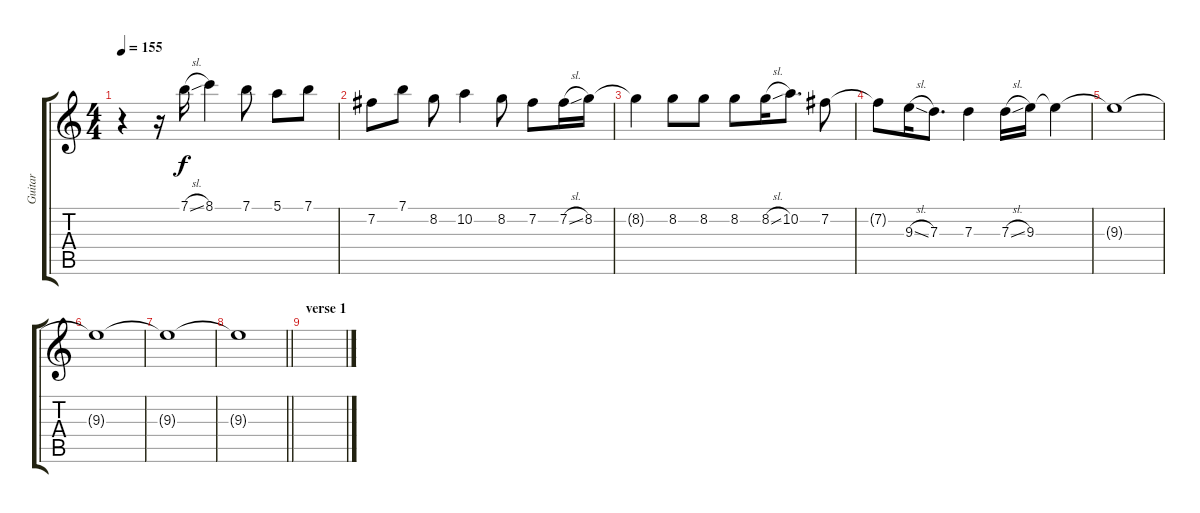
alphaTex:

\track ("Guitar" "Guitar") {instrument electricguitarjazz}
\staff {score tabs}
\tuning (E4 B3 G3 D3 A2 E2) {hide}
\ts (4 4)
\tempo 155
\clef g2
\ks c
r.4{dy f} r.16 7.1{sl}.16 8.1.4 7.1.8 5.1.8 7.1.8 |
7.2{t}.8 7.1.8 8.2.8 10.2.4 8.2.8 7.2.8 7.2{sl}.16 8.2.16 |
8.2{t}.4 8.2.8 8.2.8 8.2.8 8.2{sl}.16 10.2.8{d} 7.2.8 |
7.2{t}.8 9.3{sl}.16 7.3.8{d} 7.3.4 7.3{sl}.16 9.3.16 9.3{t}.4 |
9.3{t}.1 |
9.3{t}.1 |
9.3{t}.1 |
\barLineRight lightlight
9.3{t}.1 |
\section ("" "verse 1")
